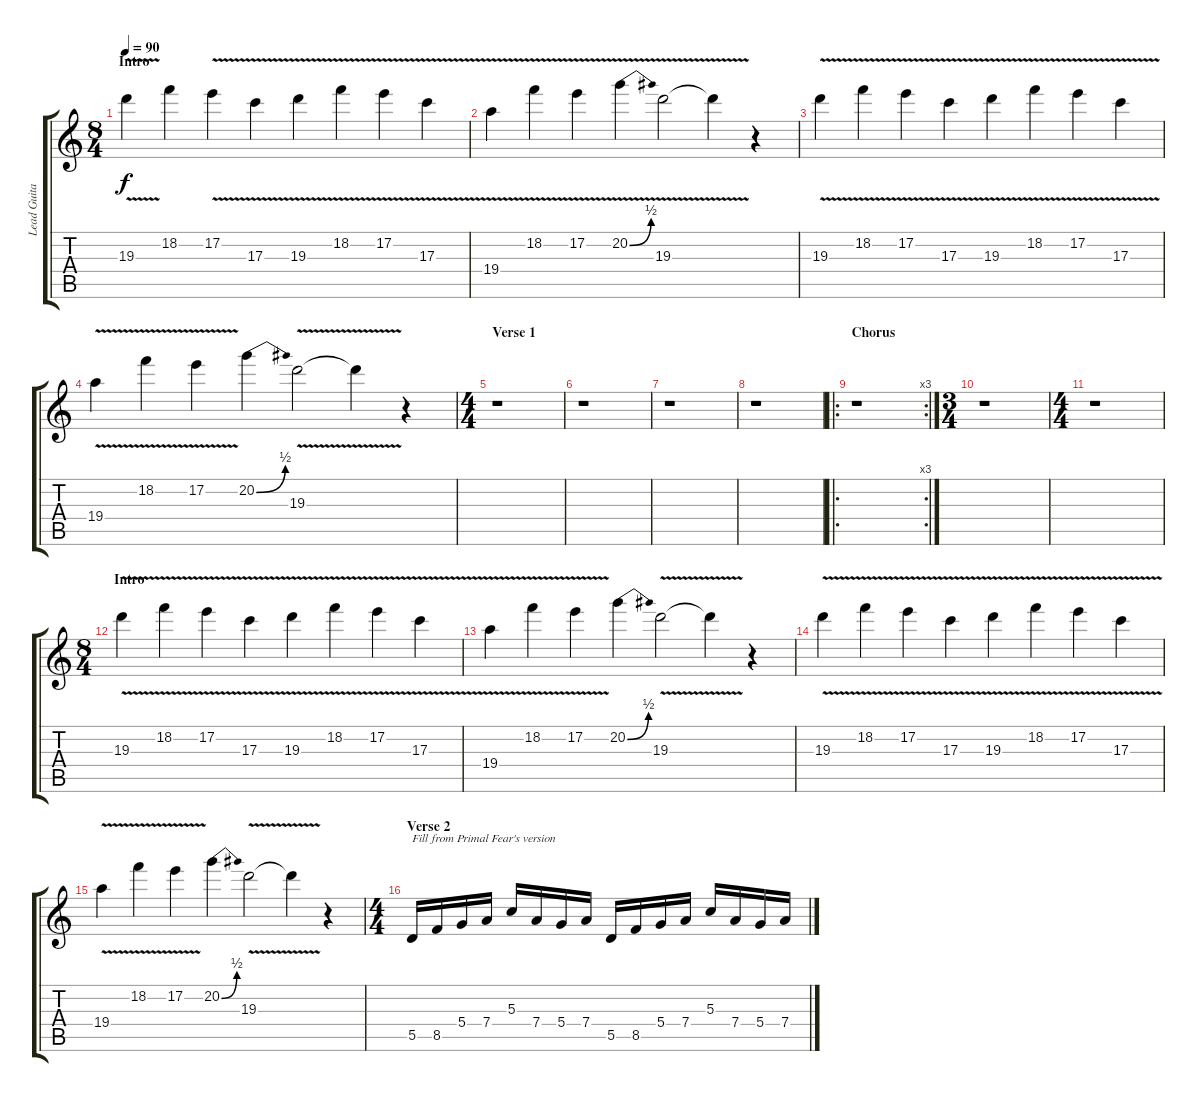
\track ("Lead Guitar" "Lead Guita") {instrument distortionguitar}
\staff {score tabs}
\tuning (E4 B3 G3 D3 A2 E2) {hide}
\ts (8 4)
\section ("" "Intro")
\tempo 90
\clef g2
\ks c
19.3{v}.4{dy f instrument distortionguitar} 18.2.4 17.2{v}.4 17.3{v}.4 19.3{v}.4 18.2{v}.4 17.2{v}.4 17.3{v}.4 |
19.4{v}.4 18.2{v}.4 17.2{v}.4 20.2{be (bend 0 0 60 2) v}.4 19.3{v}.2 19.3{t}.4 r.4 |
19.3{v}.4 18.2{v}.4 17.2{v}.4 17.3{v}.4 19.3{v}.4 18.2{v}.4 17.2{v}.4 17.3{v}.4 |
19.4{v}.4 18.2{v}.4 17.2{v}.4 20.2{be (bend 0 0 60 2)}.4 19.3{v}.2 19.3{t}.4 r.4 |
\ts (4 4)
\section ("" "Verse 1")
r.1 |
r.1 |
r.1 |
r.1 |
\ro
\rc 3
\section ("" "Chorus")
r.1 |
\ts (3 4)
r.1 |
\ts (4 4)
r.1 |
\ts (8 4)
\section ("" "Intro")
19.3{v}.4 18.2{v}.4 17.2{v}.4 17.3{v}.4 19.3{v}.4 18.2{v}.4 17.2{v}.4 17.3{v}.4 |
19.4{v}.4 18.2{v}.4 17.2{v}.4 20.2{be (bend 0 0 60 2)}.4 19.3{v}.2 19.3{t}.4 r.4 |
19.3{v}.4 18.2{v}.4 17.2{v}.4 17.3{v}.4 19.3{v}.4 18.2{v}.4 17.2{v}.4 17.3{v}.4 |
19.4{v}.4 18.2{v}.4 17.2{v}.4 20.2{be (bend 0 0 60 2)}.4 19.3{v}.2 19.3{t}.4 r.4 |
\ts (4 4)
\section ("" "Verse 2")
5.5.16{txt "Fill from Primal Fear's version"} 8.5.16 5.4.16 7.4.16 5.3.16 7.4.16 5.4.16 7.4.16 5.5.16 8.5.16 5.4.16 7.4.16 5.3.16 7.4.16 5.4.16 7.4.16
